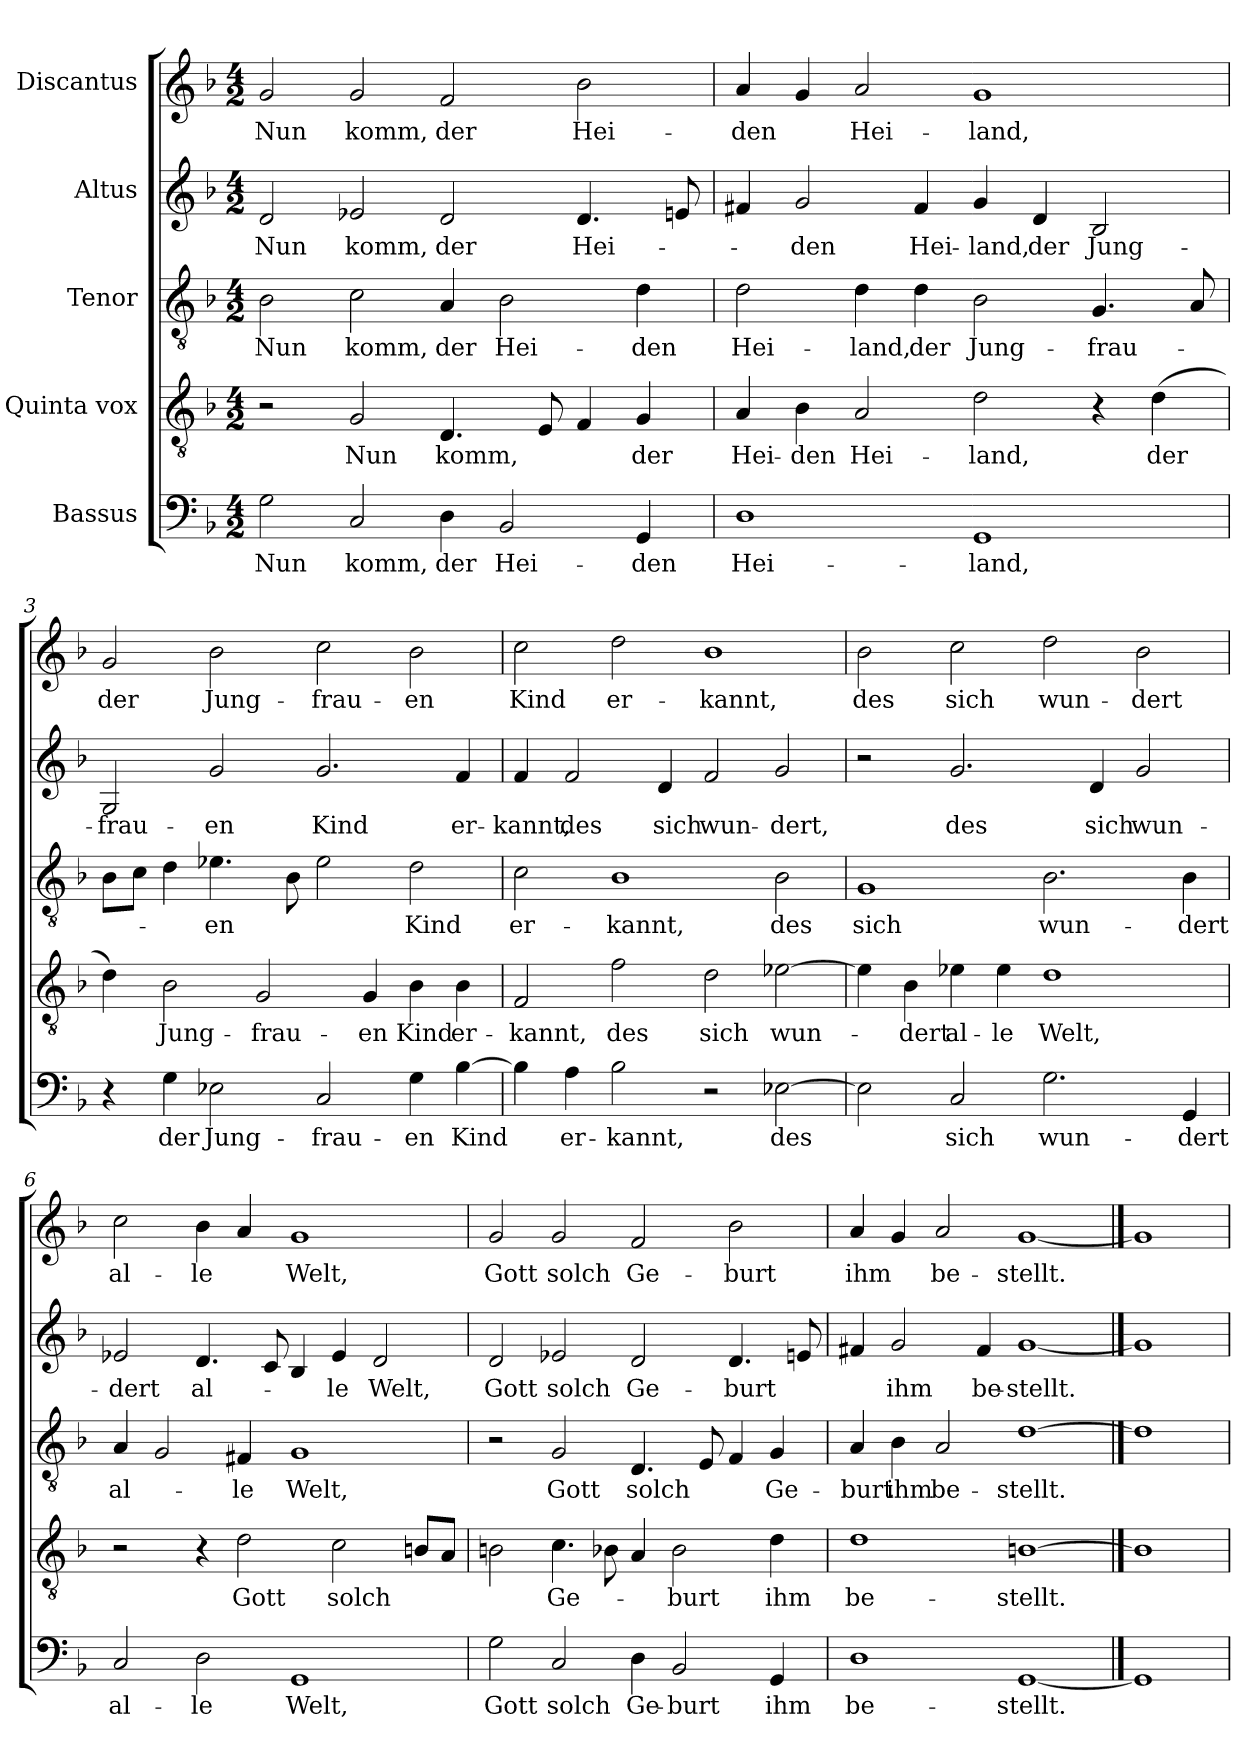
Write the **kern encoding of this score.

**kern	**text	**kern	**text	**kern	**text	**kern	**text	**kern	**text
*part5	*part5	*part4	*part4	*part3	*part3	*part2	*part2	*part1	*part1
*staff5	*staff5	*staff4	*staff4	*staff3	*staff3	*staff2	*staff2	*staff1	*staff1
*I"Bassus	*	*I"Quinta vox	*	*I"Tenor	*	*I"Altus	*	*I"Discantus	*
*clefF4	*	*clefGv2	*	*clefGv2	*	*clefG2	*	*clefG2	*
*k[b-]	*	*k[b-]	*	*k[b-]	*	*k[b-]	*	*k[b-]	*
*M4/2	*	*M4/2	*	*M4/2	*	*M4/2	*	*M4/2	*
=1	=1	=1	=1	=1	=1	=1	=1	=1	=1
!	!LO:LY:b	!	!	!	!LO:LY:b	!	!LO:LY:b	!	!LO:LY:b
2G\	Nun	2r	.	2B-\	Nun	2d/	Nun	2g/	Nun
!	!LO:LY:b	!	!LO:LY:b	!	!LO:LY:b	!	!LO:LY:b	!	!LO:LY:b
2C/	komm,	2G/	Nun	2c\	komm,	2e-X/	komm,	2g/	komm,
!	!LO:LY:b	!	!LO:LY:b	!	!LO:LY:b	!	!LO:LY:b	!	!LO:LY:b
4D\	der	4.D/	komm,	4A/	der	2d/	der	2f/	der
!	!LO:LY:b	!	!	!	!LO:LY:b	!	!	!	!
2BB-/	Hei-	.	.	2B-\	Hei-	.	.	.	.
.	.	8E/	.	.	.	.	.	.	.
!	!	!	!	!	!	!	!LO:LY:b	!	!LO:LY:b
.	.	4F/	.	.	.	4.d/	-Hei-	2b-\	Hei-
!	!LO:LY:b	!	!LO:LY:b	!	!LO:LY:b	!	!	!	!
4GG/	-den	4G/	der	4d\	-den	.	.	.	.
.	.	.	.	.	.	8en/	.	.	.
=2	=2	=2	=2	=2	=2	=2	=2	=2	=2
!	!LO:LY:b	!	!LO:LY:b	!	!LO:LY:b	!	!	!	!LO:LY:b
1D	Hei-	4A/	Hei-	2d\	Hei-	4f#X/	.	4a/	-den
!	!	!	!LO:LY:b	!	!	!	!LO:LY:b	!	!
.	.	4B-\	-den	.	.	2g/	-den	4g/	.
!	!	!	!LO:LY:b	!	!LO:LY:b	!	!	!	!LO:LY:b
.	.	2A/	Hei-	4d\	-land,	.	.	2a/	Hei-
!	!	!	!	!	!LO:LY:b	!	!LO:LY:b	!	!
.	.	.	.	4d\	der	4f#/	Hei-	.	.
!	!LO:LY:b	!	!LO:LY:b	!	!LO:LY:b	!	!LO:LY:b	!	!LO:LY:b
1GG	-land,	2d\	-land,	2B-\	Jung-	4g/	-land,	1g	-land,
!	!	!	!	!	!	!	!LO:LY:b	!	!
.	.	.	.	.	.	4d/	der	.	.
!	!	!	!	!	!LO:LY:b	!	!LO:LY:b	!	!
.	.	4r	.	4.G/	-frau-	2B-/	Jung-	.	.
!	!	!	!LO:LY:b	!	!	!	!	!	!
.	.	(4d\	der	.	.	.	.	.	.
.	.	.	.	8A/	.	.	.	.	.
!!LO:LB:g=z
=3	=3	=3	=3	=3	=3	=3	=3	=3	=3
!	!	!	!	!	!	!	!LO:LY:b	!	!LO:LY:b
4r	.	4d\)	.	8B-\L	.	2G/	-frau-	2g/	der
.	.	.	.	8c\J	.	.	.	.	.
!	!LO:LY:b	!	!LO:LY:b	!	!	!	!	!	!
4G\	der	2B-\	Jung-	4d\	.	.	.	.	.
!	!LO:LY:b	!	!	!	!LO:LY:b	!	!LO:LY:b	!	!LO:LY:b
2E-X\	Jung-	.	.	4.e-X\	-en	2g/	-en	2b-\	Jung-
!	!	!	!LO:LY:b	!	!	!	!	!	!
.	.	2G/	-frau-	.	.	.	.	.	.
.	.	.	.	8B-\	.	.	.	.	.
!	!LO:LY:b	!	!	!	!	!	!LO:LY:b	!	!LO:LY:b
2C/	-frau-	.	.	2e-\	.	2.g/	Kind	2cc\	-frau-
!	!	!	!LO:LY:b	!	!	!	!	!	!
.	.	4G/	-en	.	.	.	.	.	.
!	!LO:LY:b	!	!LO:LY:b	!	!LO:LY:b	!	!	!	!LO:LY:b
4G\	-en	4B-\	Kind	2d\	Kind	.	.	2b-\	-en
!	!LO:LY:b	!	!LO:LY:b	!	!	!	!LO:LY:b	!	!
[4B-\	Kind	4B-\	er-	.	.	4f/	er-	.	.
=4	=4	=4	=4	=4	=4	=4	=4	=4	=4
!	!	!	!LO:LY:b	!	!LO:LY:b	!	!LO:LY:b	!	!LO:LY:b
4B-\]	.	2F/	-kannt,	2c\	er-	4f/	-kannt,	2cc\	Kind
!	!LO:LY:b	!	!	!	!	!	!LO:LY:b	!	!
4A\	er-	.	.	.	.	2f/	des	.	.
!	!LO:LY:b	!	!LO:LY:b	!	!LO:LY:b	!	!	!	!LO:LY:b
2B-\	-kannt,	2f\	des	1B-	-kannt,	.	.	2dd\	er-
!	!	!	!	!	!	!	!LO:LY:b	!	!
.	.	.	.	.	.	4d/	sich	.	.
!	!	!	!LO:LY:b	!	!	!	!LO:LY:b	!	!LO:LY:b
2r	.	2d\	sich	.	.	2f/	wun-	1b-	-kannt,
!	!LO:LY:b	!	!LO:LY:b	!	!LO:LY:b	!	!LO:LY:b	!	!
[2E-X	des	[2e-X\	wun-	2B-\	des	2g/	-dert,	.	.
=5	=5	=5	=5	=5	=5	=5	=5	=5	=5
!	!	!	!	!	!LO:LY:b	!	!	!	!LO:LY:b
2E-\]	.	4e-\]	.	1G	sich	2r	.	2b-\	des
!	!	!	!LO:LY:b	!	!	!	!	!	!
.	.	4B-\	-dert	.	.	.	.	.	.
!	!LO:LY:b	!	!LO:LY:b	!	!	!	!LO:LY:b	!	!LO:LY:b
2C/	sich	4e-X\	al-	.	.	2.g/	des	2cc\	sich
!	!	!	!LO:LY:b	!	!	!	!	!	!
.	.	4e-\	-le	.	.	.	.	.	.
!	!LO:LY:b	!	!LO:LY:b	!	!LO:LY:b	!	!	!	!LO:LY:b
2.G\	wun-	1d	Welt,	2.B-\	wun-	.	.	2dd\	wun-
!	!	!	!	!	!	!	!LO:LY:b	!	!
.	.	.	.	.	.	4d/	sich	.	.
!	!	!	!	!	!	!	!LO:LY:b	!	!LO:LY:b
.	.	.	.	.	.	2g/	wun-	2b-\	-dert
!	!LO:LY:b	!	!	!	!LO:LY:b	!	!	!	!
4GG/	-dert	.	.	4B-\	-dert	.	.	.	.
!!LO:LB:g=z
=6	=6	=6	=6	=6	=6	=6	=6	=6	=6
!	!LO:LY:b	!	!	!	!LO:LY:b	!	!LO:LY:b	!	!LO:LY:b
2C/	al-	2r	.	4A/	al-	2e-X/	-dert	2cc\	al-
.	.	.	.	2G/	.	.	.	.	.
!	!LO:LY:b	!	!	!	!	!	!LO:LY:b	!	!LO:LY:b
2D\	-le	4r	.	.	.	4.d/	al-	4b-\	-le
!	!	!	!LO:LY:b	!	!LO:LY:b	!	!	!	!
.	.	2d\	Gott	4F#X/	-le	.	.	4a/	.
.	.	.	.	.	.	8c/	.	.	.
!	!LO:LY:b	!	!	!	!LO:LY:b	!	!	!	!LO:LY:b
1GG	Welt,	.	.	1G	Welt,	4B-/	.	1g	Welt,
!	!	!	!LO:LY:b	!	!	!	!LO:LY:b	!	!
.	.	2c\	solch	.	.	4e-/	-le	.	.
!	!	!	!	!	!	!	!LO:LY:b	!	!
.	.	.	.	.	.	2d/	Welt,	.	.
.	.	8Bn/L	.	.	.	.	.	.	.
.	.	8A/J	.	.	.	.	.	.	.
=7	=7	=7	=7	=7	=7	=7	=7	=7	=7
!	!LO:LY:b	!	!	!	!	!	!LO:LY:b	!	!LO:LY:b
2G\	Gott	2Bn\	.	2r	.	2d/	Gott	2g/	Gott
!	!LO:LY:b	!	!LO:LY:b	!	!LO:LY:b	!	!LO:LY:b	!	!LO:LY:b
2C/	solch	4.c\	Ge-	2G/	Gott	2e-X/	solch	2g/	solch
.	.	8B-X\	.	.	.	.	.	.	.
!	!LO:LY:b	!	!	!	!LO:LY:b	!	!LO:LY:b	!	!LO:LY:b
4D\	Ge-	4A/	.	4.D/	-solch	2d/	Ge-	2f/	Ge-
!	!LO:LY:b	!	!LO:LY:b	!	!	!	!	!	!
2BB-/	-burt	2B-\	-burt	.	.	.	.	.	.
.	.	.	.	8E/	.	.	.	.	.
!	!	!	!	!	!	!	!LO:LY:b	!	!LO:LY:b
.	.	.	.	4F/	.	4.d/	-burt	2b-\	-burt
!	!LO:LY:b	!	!LO:LY:b	!	!LO:LY:b	!	!	!	!
4GG/	ihm	4d\	ihm	4G/	Ge-	.	.	.	.
.	.	.	.	.	.	8en/	.	.	.
=8	=8	=8	=8	=8	=8	=8	=8	=8	=8
!	!LO:LY:b	!	!LO:LY:b	!	!LO:LY:b	!	!	!	!LO:LY:b
1D	be-	1d	be-	4A/	-burt	4f#X/	.	4a/	ihm
!	!	!	!	!	!LO:LY:b	!	!LO:LY:b	!	!
.	.	.	.	4B-\	ihm	2g/	ihm	4g/	.
!	!	!	!	!	!LO:LY:b	!	!	!	!LO:LY:b
.	.	.	.	2A/	be-	.	.	2a/	be-
!	!	!	!	!	!	!	!LO:LY:b	!	!
.	.	.	.	.	.	4f#/	be-	.	.
!	!LO:LY:b	!	!LO:LY:b	!	!LO:LY:b	!	!LO:LY:b	!	!LO:LY:b
[1GG	-stellt.	[1Bn	-stellt.	[1d	-stellt.	[1g	-stellt.	[1g	-stellt.
==9	==9	==9	==9	==9	==9	==9	==9	==9	==9
1GG]	.	1B]	.	1d]	.	1g]	.	1g]	.
=	=	=	=	=	=	=	=	=	=
*-	*-	*-	*-	*-	*-	*-	*-	*-	*-
